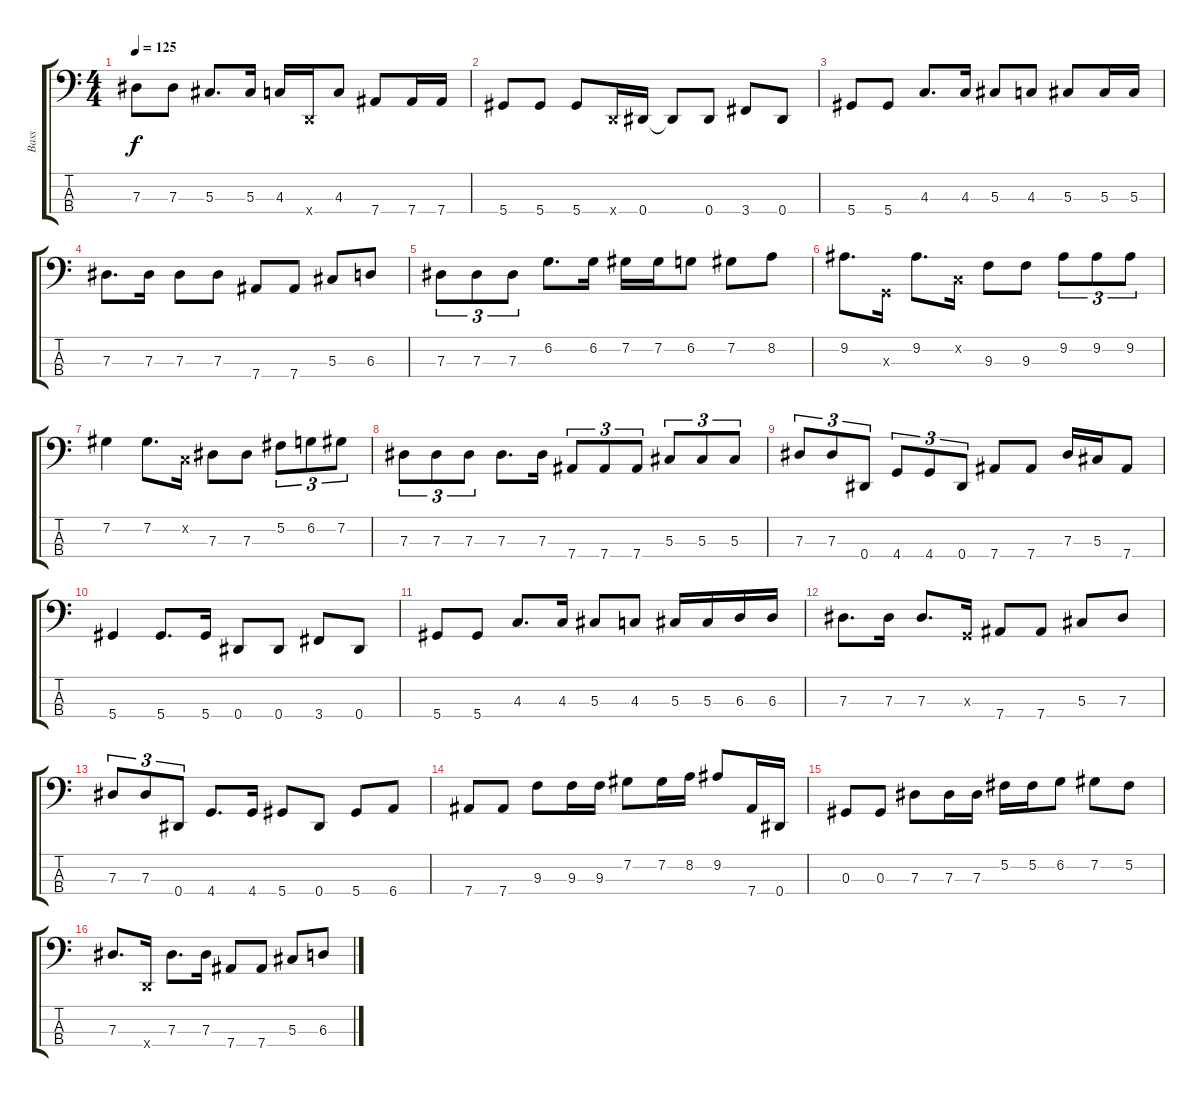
\track ("Bass" "Bass") {instrument electricbassfinger}
\staff {score tabs}
\tuning (Gb2 Db2 Ab1 Eb1) {hide}
\ts (4 4)
\tempo 125
\clef f4
\ks c
7.3.8{dy f} 7.3.8 5.3.8{d} 5.3.16 4.3.16 -1.4{x}.16 4.3.8 7.4.8 7.4.16 7.4.16 |
5.4.8 5.4.8 5.4.8 -1.4{x}.16 0.4.16 0.4{t}.8 0.4.8 3.4.8 0.4.8 |
5.4.8 5.4.8 4.3.8{d} 4.3.16 5.3.8 4.3.8 5.3.8 5.3.16 5.3.16 |
7.3.8{d} 7.3.16 7.3.8 7.3.8 7.4.8 7.4.8 5.3.8 6.3.8 |
7.3.8{tu (3 2)} 7.3.8{tu (3 2)} 7.3.8{tu (3 2)} 6.2.8{d} 6.2.16 7.2.16 7.2.16 6.2.8 7.2.8 8.2.8 |
9.2.8{d} -1.3{x}.16 9.2.8{d} -1.2{x}.16 9.3.8 9.3.8 9.2.8{tu (3 2)} 9.2.8{tu (3 2)} 9.2.8{tu (3 2)} |
7.2.4 7.2.8{d} -1.2{x}.16 7.3.8 7.3.8 5.2.8{tu (3 2)} 6.2.8{tu (3 2)} 7.2.8{tu (3 2)} |
7.3.8{tu (3 2)} 7.3.8{tu (3 2)} 7.3.8{tu (3 2)} 7.3.8{d} 7.3.16 7.4.8{tu (3 2)} 7.4.8{tu (3 2)} 7.4.8{tu (3 2)} 5.3.8{tu (3 2)} 5.3.8{tu (3 2)} 5.3.8{tu (3 2)} |
7.3.8{tu (3 2)} 7.3.8{tu (3 2)} 0.4.8{tu (3 2)} 4.4.8{tu (3 2)} 4.4.8{tu (3 2)} 0.4.8{tu (3 2)} 7.4.8 7.4.8 7.3.16 5.3.16 7.4.8 |
5.4.4 5.4.8{d} 5.4.16 0.4.8 0.4.8 3.4.8 0.4.8 |
5.4.8 5.4.8 4.3.8{d} 4.3.16 5.3.8 4.3.8 5.3.16 5.3.16 6.3.16 6.3.16 |
7.3.8{d} 7.3.16 7.3.8{d} -1.3{x}.16 7.4.8 7.4.8 5.3.8 7.3.8 |
7.3.8{tu (3 2)} 7.3.8{tu (3 2)} 0.4.8{tu (3 2)} 4.4.8{d} 4.4.16 5.4.8 0.4.8 5.4.8 6.4.8 |
7.4.8 7.4.8 9.3.8 9.3.16 9.3.16 7.2.8 7.2.16 8.2.16 9.2.8 7.4.16 0.4.16 |
0.3.8 0.3.8 7.3.8 7.3.16 7.3.16 5.2.16 5.2.16 6.2.8 7.2.8 5.2.8 |
7.3.8{d} -1.4{x}.16 7.3.8{d} 7.3.16 7.4.8 7.4.8 5.3.8 6.3.8
